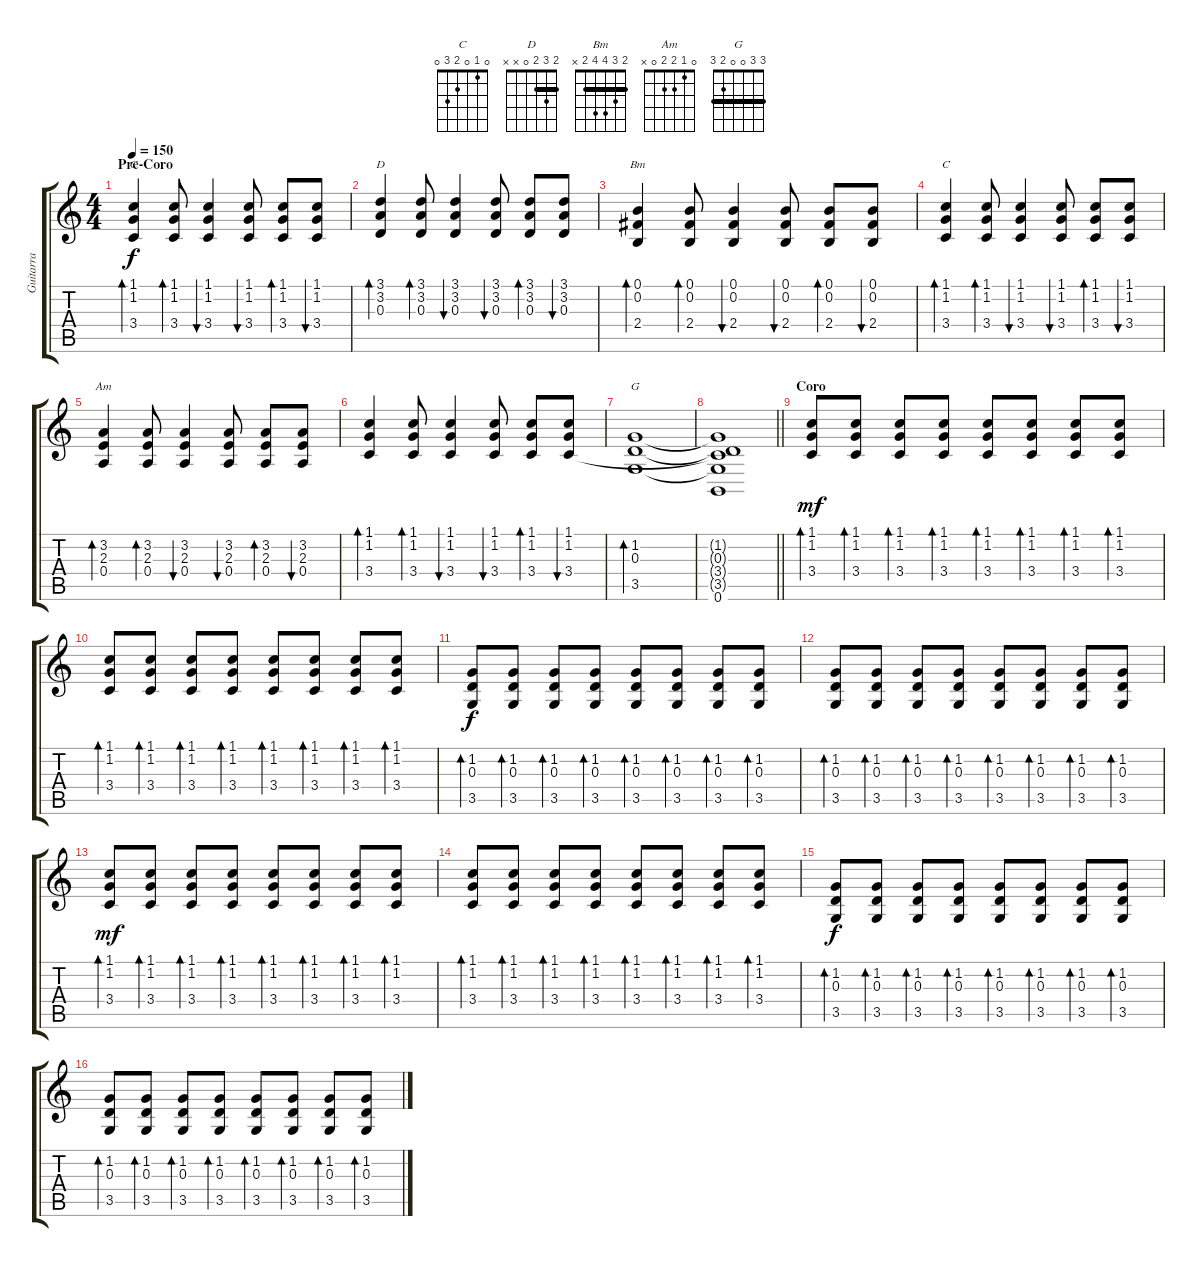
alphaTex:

\track ("Guitarra" "Guitarra") {instrument overdrivenguitar}
\staff {score tabs}
\tuning (B3 Gb3 D3 A2 E2 B1) {hide}
\chord ("C" 0 1 0 2 3 x)
\chord ("D" 2 3 2 0 x x) {barre 2}
\chord ("Bm" 2 3 4 4 2 x) {barre 2}
\chord ("C" 0 1 0 2 3 0)
\chord ("Am" 0 1 2 2 0 x)
\chord ("G" 3 3 0 0 2 3) {barre 3}
\ts (4 4)
\section ("" "Pre-Coro")
\tempo 150
\clef g2
\ks c
(1.1 1.2 3.4).4{bd 60 ch "C" dy f} (1.1 1.2 3.4).8{bd 60} (1.1 1.2 3.4).4{bu 60} (1.1 1.2 3.4).8{bu 60} (1.1 1.2 3.4).8{bd 60} (1.1 1.2 3.4).8{bu 60} |
(3.1 3.2 0.3).4{bd 60 ch "D"} (3.1 3.2 0.3).8{bd 60} (3.1 3.2 0.3).4{bu 60} (3.1 3.2 0.3).8{bu 60} (3.1 3.2 0.3).8{bd 60} (3.1 3.2 0.3).8{bu 60} |
(0.1 0.2 2.4).4{bd 60 ch "Bm"} (0.1 0.2 2.4).8{bd 60} (0.1 0.2 2.4).4{bu 60} (0.1 0.2 2.4).8{bu 60} (0.1 0.2 2.4).8{bd 60} (0.1 0.2 2.4).8{bu 60} |
(1.1 1.2 3.4).4{bd 60 ch "C"} (1.1 1.2 3.4).8{bd 60} (1.1 1.2 3.4).4{bu 60} (1.1 1.2 3.4).8{bu 60} (1.1 1.2 3.4).8{bd 60} (1.1 1.2 3.4).8{bu 60} |
(3.2 2.3 0.4).4{bd 60 ch "Am"} (3.2 2.3 0.4).8{bd 60} (3.2 2.3 0.4).4{bu 60} (3.2 2.3 0.4).8{bu 60} (3.2 2.3 0.4).8{bd 60} (3.2 2.3 0.4).8{bu 60} |
(1.1 1.2 3.4).4{bd 60} (1.1 1.2 3.4).8{bd 60} (1.1 1.2 3.4).4{bu 60} (1.1 1.2 3.4).8{bu 60} (1.1 1.2 3.4).8{bd 60} (1.1 1.2 3.4).8{bu 60} |
(1.2 0.3 3.5).1{bd 60 ch "G"} |
\barLineRight lightlight
(1.2{t} 0.3{t} 3.4{t} 3.5{t} 0.6).1{volume 10} |
\section ("" "Coro")
(1.1 1.2 3.4).8{bd 60 dy mf volume 12} (1.1 1.2 3.4).8{bd 60} (1.1 1.2 3.4).8{bd 60} (1.1 1.2 3.4).8{bd 60} (1.1 1.2 3.4).8{bd 60} (1.1 1.2 3.4).8{bd 60} (1.1 1.2 3.4).8{bd 60} (1.1 1.2 3.4).8{bd 60} |
(1.1 1.2 3.4).8{bd 60 volume 12} (1.1 1.2 3.4).8{bd 60} (1.1 1.2 3.4).8{bd 60} (1.1 1.2 3.4).8{bd 60} (1.1 1.2 3.4).8{bd 60} (1.1 1.2 3.4).8{bd 60} (1.1 1.2 3.4).8{bd 60} (1.1 1.2 3.4).8{bd 60} |
(1.2 0.3 3.5).8{bd 60 dy f volume 12} (1.2 0.3 3.5).8{bd 60} (1.2 0.3 3.5).8{bd 60} (1.2 0.3 3.5).8{bd 60} (1.2 0.3 3.5).8{bd 60} (1.2 0.3 3.5).8{bd 60} (1.2 0.3 3.5).8{bd 60} (1.2 0.3 3.5).8{bd 60} |
(1.2 0.3 3.5).8{bd 60 volume 12} (1.2 0.3 3.5).8{bd 60} (1.2 0.3 3.5).8{bd 60} (1.2 0.3 3.5).8{bd 60} (1.2 0.3 3.5).8{bd 60} (1.2 0.3 3.5).8{bd 60} (1.2 0.3 3.5).8{bd 60} (1.2 0.3 3.5).8{bd 60} |
(1.1 1.2 3.4).8{bd 60 dy mf volume 12} (1.1 1.2 3.4).8{bd 60} (1.1 1.2 3.4).8{bd 60} (1.1 1.2 3.4).8{bd 60} (1.1 1.2 3.4).8{bd 60} (1.1 1.2 3.4).8{bd 60} (1.1 1.2 3.4).8{bd 60} (1.1 1.2 3.4).8{bd 60} |
(1.1 1.2 3.4).8{bd 60 volume 12} (1.1 1.2 3.4).8{bd 60} (1.1 1.2 3.4).8{bd 60} (1.1 1.2 3.4).8{bd 60} (1.1 1.2 3.4).8{bd 60} (1.1 1.2 3.4).8{bd 60} (1.1 1.2 3.4).8{bd 60} (1.1 1.2 3.4).8{bd 60} |
(1.2 0.3 3.5).8{bd 60 dy f volume 12} (1.2 0.3 3.5).8{bd 60} (1.2 0.3 3.5).8{bd 60} (1.2 0.3 3.5).8{bd 60} (1.2 0.3 3.5).8{bd 60} (1.2 0.3 3.5).8{bd 60} (1.2 0.3 3.5).8{bd 60} (1.2 0.3 3.5).8{bd 60} |
(1.2 0.3 3.5).8{bd 60 volume 12} (1.2 0.3 3.5).8{bd 60} (1.2 0.3 3.5).8{bd 60} (1.2 0.3 3.5).8{bd 60} (1.2 0.3 3.5).8{bd 60} (1.2 0.3 3.5).8{bd 60} (1.2 0.3 3.5).8{bd 60} (1.2 0.3 3.5).8{bd 60}
